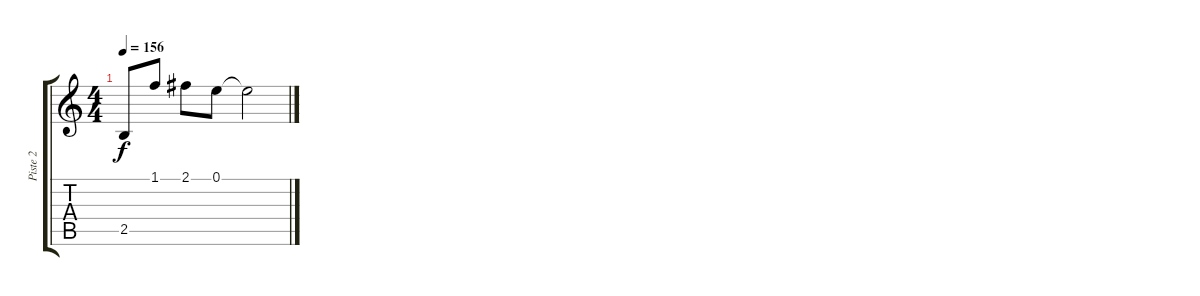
\track ("Piste 2" "Piste 2") {instrument acousticguitarsteel}
\staff {score tabs}
\tuning (E4 B3 G3 D3 A2 E2) {hide}
\ts (4 4)
\tempo 156
\clef g2
\ks c
2.5.8{dy f volume 0} 1.1.8 2.1.8 0.1.8 0.1{t}.2
